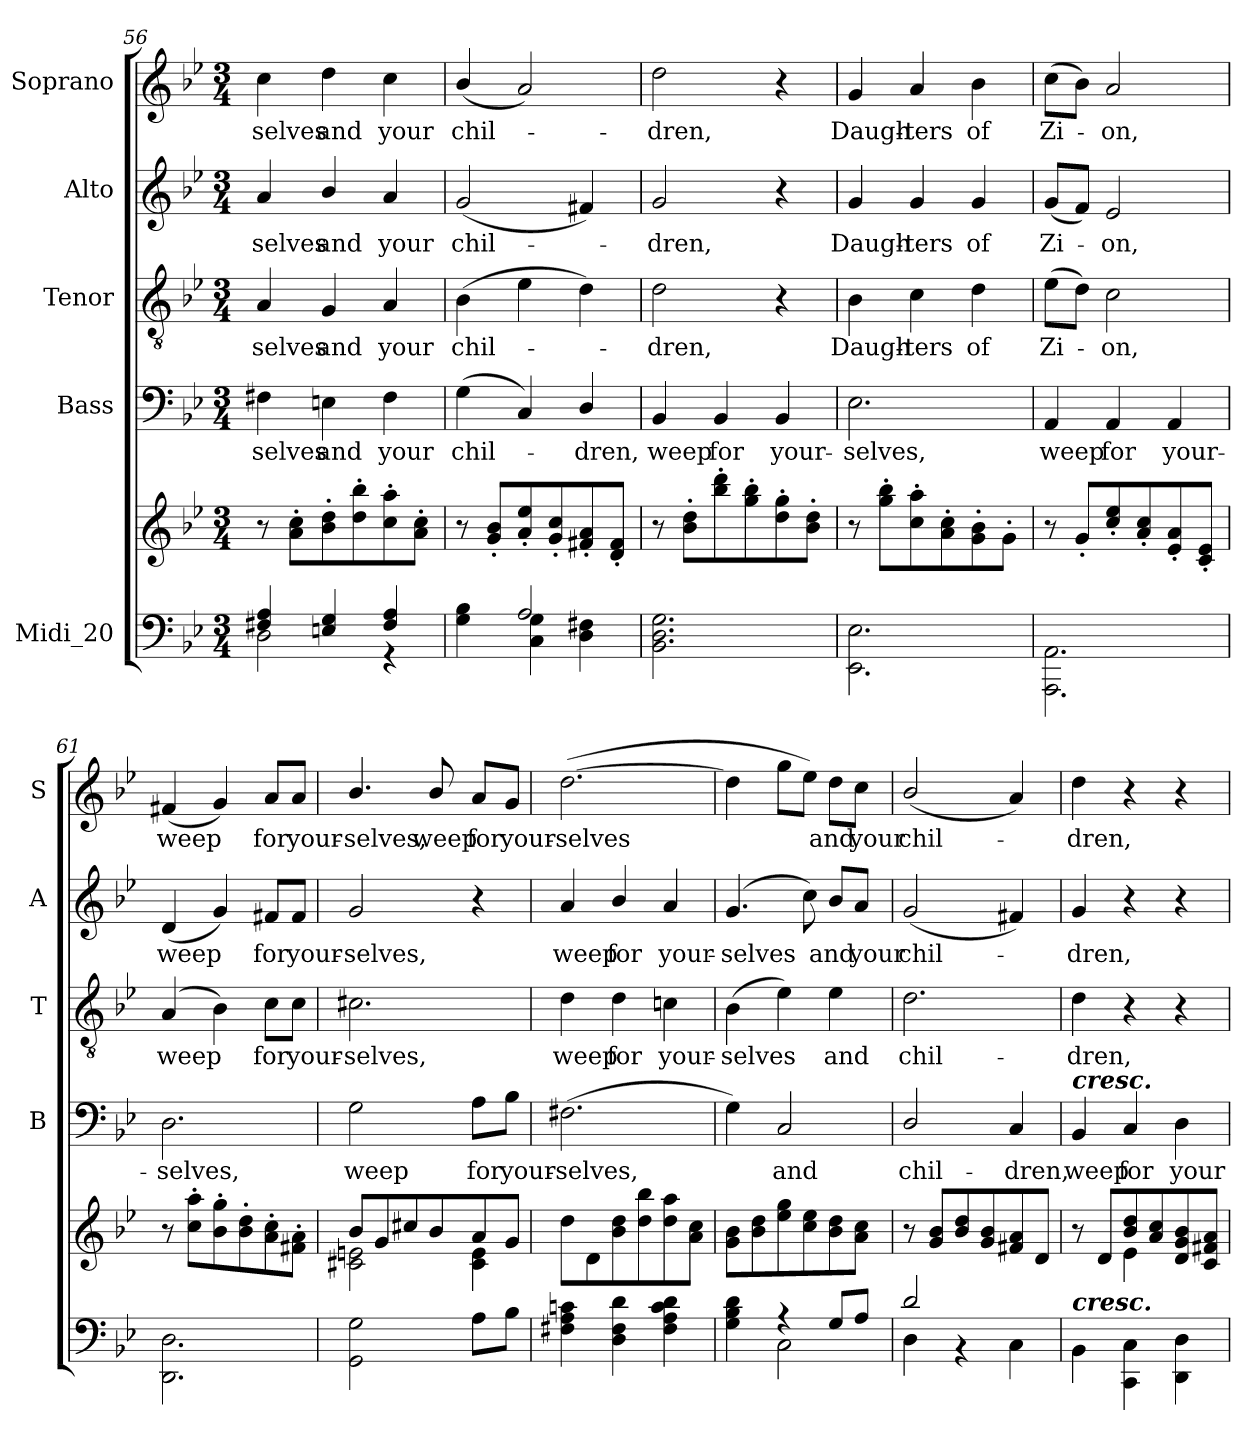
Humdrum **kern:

**kern	**kern	**kern	**text	**kern	**text	**kern	**text	**kern	**text
*part5	*part5	*part4	*part4	*part3	*part3	*part2	*part2	*part1	*part1
*staff6	*staff5	*staff4	*staff4	*staff3	*staff3	*staff2	*staff2	*staff1	*staff1
*I"Midi_20	*	*I"Bass	*	*I"Tenor	*	*I"Alto	*	*I"Soprano	*
*	*	*I'B	*	*I'T	*	*I'A	*	*I'S	*
!!LO:PB:g=z
*clefF4	*clefG2	*clefF4	*	*clefGv2	*	*clefG2	*	*clefG2	*
*k[b-e-]	*k[b-e-]	*k[b-e-]	*	*k[b-e-]	*	*k[b-e-]	*	*k[b-e-]	*
*B-:	*B-:	*B-:	*	*B-:	*	*B-:	*	*B-:	*
*M3/4	*M3/4	*M3/4	*	*M3/4	*	*M3/4	*	*M3/4	*
=56	=56	=56	=56	=56	=56	=56	=56	=56	=56
*^	*	*	*	*	*	*	*	*	*
!	!	!	!	!LO:LY:b	!	!LO:LY:b	!	!LO:LY:b	!	!LO:LY:b
4F#X/ 4A/	2D\	8r	4F#X\	-selves	4A/	-selves	4a/	-selves	4cc\	-selves
.	.	8a\' 8cc\'L	.	.	.	.	.	.	.	.
!	!	!	!	!LO:LY:b	!	!LO:LY:b	!	!LO:LY:b	!	!LO:LY:b
4En/ 4G/	.	8b-\' 8dd\'	4En\	and	4G/	and	4b-/	and	4dd\	and
.	.	8dd\' 8bb-\'	.	.	.	.	.	.	.	.
!	!	!	!	!LO:LY:b	!	!LO:LY:b	!	!LO:LY:b	!	!LO:LY:b
4F#/ 4A/	4r	8cc\' 8aa\'	4F#\	your	4A/	your	4a/	your	4cc\	your
.	.	8a\' 8cc\'J	.	.	.	.	.	.	.	.
=57	=57	=57	=57	=57	=57	=57	=57	=57	=57	=57
!	!	!	!	!LO:LY:b	!	!LO:LY:b	!	!LO:LY:b	!	!LO:LY:b
4ryy	4G\ 4B-\	8r	(<4G\	chil-	(>4B-\	chil-	(<2g/	chil-	(<4b-/	chil-
.	.	8g/' 8b-/'L	.	.	.	.	.	.	.	.
2A/	4C\ 4G\	8a/' 8ee-/'	4C/)	.	4e-\	.	.	.	2a/)	.
.	.	8g/' 8cc/'	.	.	.	.	.	.	.	.
!	!	!	!	!LO:LY:b	!	!	!	!	!	!
.	4D\ 4F#X\	8f#X/' 8a/'	4D/	dren,	4d\)	.	4f#X/)	.	.	.
.	.	8d/' 8f#/'J	.	.	.	.	.	.	.	.
=58	=58	=58	=58	=58	=58	=58	=58	=58	=58	=58
!	!	!	!	!LO:LY:b	!	!LO:LY:b	!	!LO:LY:b	!	!LO:LY:b
2ryy	2.BB-\ 2.D\ 2.G\	8r	4BB-/	weep	2d\	dren,	2g/	dren,	2dd\	dren,
.	.	8b-\' 8dd\'L	.	.	.	.	.	.	.	.
!	!	!	!	!LO:LY:b	!	!	!	!	!	!
.	.	8bb-\' 8ddd\'	4BB-/	for	.	.	.	.	.	.
.	.	8gg\' 8bb-\'	.	.	.	.	.	.	.	.
!	!	!	!	!LO:LY:b	!	!	!	!	!	!
4ryy	.	8dd\' 8gg\'	4BB-/	your-	4r	.	4r	.	4r	.
.	.	8b-\' 8dd\'J	.	.	.	.	.	.	.	.
=59	=59	=59	=59	=59	=59	=59	=59	=59	=59	=59
!	!	!	!	!LO:LY:b	!	!LO:LY:b	!	!LO:LY:b	!	!LO:LY:b
2.ryy	2.EE-\ 2.E-\	8r	2.E-\	-selves,	4B-\	Daugh-	4g/	Daugh-	4g/	Daugh-
.	.	8gg\' 8bb-\'L	.	.	.	.	.	.	.	.
!	!	!	!	!	!	!LO:LY:b	!	!LO:LY:b	!	!LO:LY:b
.	.	8cc\' 8aa\'	.	.	4c\	-ters	4g/	-ters	4a/	-ters
.	.	8a\' 8cc\'	.	.	.	.	.	.	.	.
!	!	!	!	!	!	!LO:LY:b	!	!LO:LY:b	!	!LO:LY:b
.	.	8g\' 8b-\'	.	.	4d\	of	4g/	of	4b-\	of
.	.	8g'\J	.	.	.	.	.	.	.	.
=60	=60	=60	=60	=60	=60	=60	=60	=60	=60	=60
!	!	!	!	!LO:LY:b	!	!LO:LY:b	!	!LO:LY:b	!	!LO:LY:b
2.ryy	2.AAA\ 2.AA\	8r	4AA/	weep	(>8e-\L	Zi-	(<8g/L	Zi-	(>8cc\L	Zi-
.	.	8g'/L	.	.	8d\J)	.	8f/J)	.	8b-\J)	.
!	!	!	!	!LO:LY:b	!	!LO:LY:b	!	!LO:LY:b	!	!LO:LY:b
.	.	8cc/' 8ee-/'	4AA/	for	2c\	on,	2e-/	on,	2a/	on,
.	.	8a/' 8cc/'	.	.	.	.	.	.	.	.
!	!	!	!	!LO:LY:b	!	!	!	!	!	!
.	.	8e-/' 8a/'	4AA/	your-	.	.	.	.	.	.
.	.	8c/' 8e-/'J	.	.	.	.	.	.	.	.
=61	=61	=61	=61	=61	=61	=61	=61	=61	=61	=61
!	!	!	!	!LO:LY:b	!	!LO:LY:b	!	!LO:LY:b	!	!LO:LY:b
2.ryy	2.DD\ 2.D\	8r	2.D\	-selves,	(<4A/	weep	(<4d/	weep	(<4f#X/	weep
.	.	8cc\' 8aa\'L	.	.	.	.	.	.	.	.
.	.	8b-\' 8gg\'	.	.	4B-\)	.	4g/)	.	4g/)	.
.	.	8b-\' 8dd\'	.	.	.	.	.	.	.	.
!	!	!	!	!	!	!LO:LY:b	!	!LO:LY:b	!	!LO:LY:b
.	.	8a\' 8cc\'	.	.	8c\L	for	8f#X/L	for	8a/L	for
!	!	!	!	!	!	!LO:LY:b	!	!LO:LY:b	!	!LO:LY:b
.	.	8f#X\' 8a\'J	.	.	8c\J	your-	8f#/J	your-	8a/J	your-
*v	*v	*	*	*	*	*	*	*	*	*
!!LO:LB:g=z
=62	=62	=62	=62	=62	=62	=62	=62	=62	=62
*	*^	*	*	*	*	*	*	*	*
!	!	!	!	!LO:LY:b	!	!LO:LY:b	!	!LO:LY:b	!	!LO:LY:b
2GG\ 2G\	8b-/L	2c#X\ 2en\	2G\	weep	2.c#X\	-selves,	2g/	-selves,	4.b-/	-selves,
.	8g/	.	.	.	.	.	.	.	.	.
.	8cc#X/	.	.	.	.	.	.	.	.	.
!	!	!	!	!	!	!	!	!	!	!LO:LY:b
.	8b-/	.	.	.	.	.	.	.	8b-/	weep
!	!	!	!	!LO:LY:b	!	!	!	!	!	!LO:LY:b
8A\L	8a/	4c#\ 4e\	8A\L	for	.	.	4r	.	8a/L	for
!	!	!	!	!LO:LY:b	!	!	!	!	!	!LO:LY:b
8B-\J	8g/J	.	8B-\J	your-	.	.	.	.	8g/J	your-
*	*v	*v	*	*	*	*	*	*	*	*
=63	=63	=63	=63	=63	=63	=63	=63	=63	=63
*^	*	*	*	*	*	*	*	*	*
!	!	!	!	!LO:LY:b	!	!LO:LY:b	!	!LO:LY:b	!	!LO:LY:b
2ryy	4F#X\ 4A\ 4cn\	8dd\L	(>2.F#X\	-selves,	4d\	weep	4a/	weep	(>[2.dd\	-selves
.	.	8d\	.	.	.	.	.	.	.	.
!	!	!	!	!	!	!LO:LY:b	!	!LO:LY:b	!	!
.	4D\ 4F#\ 4d\	8b-\ 8dd\	.	.	4d\	for	4b-/	for	.	.
.	.	8dd\ 8bb-\	.	.	.	.	.	.	.	.
!	!	!	!	!	!	!LO:LY:b	!	!LO:LY:b	!	!
4ryy	4F#\ 4A\ 4c\ 4d\	8dd\ 8aa\	.	.	4cn\	your-	4a/	your-	.	.
.	.	8a\ 8cc\J	.	.	.	.	.	.	.	.
=64	=64	=64	=64	=64	=64	=64	=64	=64	=64	=64
!	!	!	!	!	!	!LO:LY:b	!	!LO:LY:b	!	!
4ryy	4G\ 4B-\ 4d\	8g\ 8b-\L	4G\)	.	(>4B-\	-selves	(<4.g/	-selves	4dd\]	.
.	.	8b-\ 8dd\	.	.	.	.	.	.	.	.
!	!	!	!	!LO:LY:b	!	!	!	!	!	!
4r	2C\	8ee-\ 8gg\	2C/	and	4e-\)	.	.	.	8gg\L	.
.	.	8cc\ 8ee-\	.	.	.	.	8cc\)	.	8ee-\J)	.
!	!	!	!	!	!	!LO:LY:b	!	!LO:LY:b	!	!LO:LY:b
8G/L	.	8b-\ 8dd\	.	.	4e-\	and	8b-/L	and	8dd\L	and
!	!	!	!	!	!	!	!	!LO:LY:b	!	!LO:LY:b
8A/J	.	8a\ 8cc\J	.	.	.	.	8a/J	your	8cc\J	your
=65	=65	=65	=65	=65	=65	=65	=65	=65	=65	=65
!	!	!	!	!LO:LY:b	!	!LO:LY:b	!	!LO:LY:b	!	!LO:LY:b
2d/	4D\	8r	2D/	chil-	2.d\	chil-	(<2g/	chil-	(<2b-/	chil-
.	.	8g/ 8b-/L	.	.	.	.	.	.	.	.
.	4r	8b-/ 8dd/	.	.	.	.	.	.	.	.
.	.	8g/ 8b-/	.	.	.	.	.	.	.	.
!	!	!	!	!LO:LY:b	!	!	!	!	!	!
4ryy	4C\	8f#X/ 8a/	4C/	-dren,	.	.	4f#X/)	.	4a/)	.
.	.	8d/J	.	.	.	.	.	.	.	.
=66	=66	=66	=66	=66	=66	=66	=66	=66	=66	=66
*	*	*^	*	*	*	*	*	*	*	*
!	!	!	!	!LO:TX:a:Bi:t=cresc.	!	!	!	!	!	!	!
!LO:TX:a:Bi:t=cresc.	!	!	!	!	!	!	!	!	!	!	!
!	!	!	!	!	!LO:LY:b	!	!LO:LY:b	!	!LO:LY:b	!	!LO:LY:b
4ryy	4BB-\	8r	4ryy	4BB-/	weep	4d\	-dren,	4g/	dren,	4dd\	dren,
.	.	8d/L	.	.	.	.	.	.	.	.	.
!	!	!	!	!	!LO:LY:b	!	!	!	!	!	!
4ryy	4CC\ 4C\	8b-/ 8dd/	4e-\	4C/	for	4r	.	4r	.	4r	.
.	.	8a/ 8cc/	.	.	.	.	.	.	.	.	.
!	!	!	!	!	!LO:LY:b	!	!	!	!	!	!
4ryy	4DD\ 4D\	8d/ 8g/ 8b-/	4ryy	4D\	your-	4r	.	4r	.	4r	.
.	.	8c/ 8f#X/ 8a/J	.	.	.	.	.	.	.	.	.
*v	*v	*	*	*	*	*	*	*	*	*	*
*	*v	*v	*	*	*	*	*	*	*	*
=	=	=	=	=	=	=	=	=	=
*-	*-	*-	*-	*-	*-	*-	*-	*-	*-
